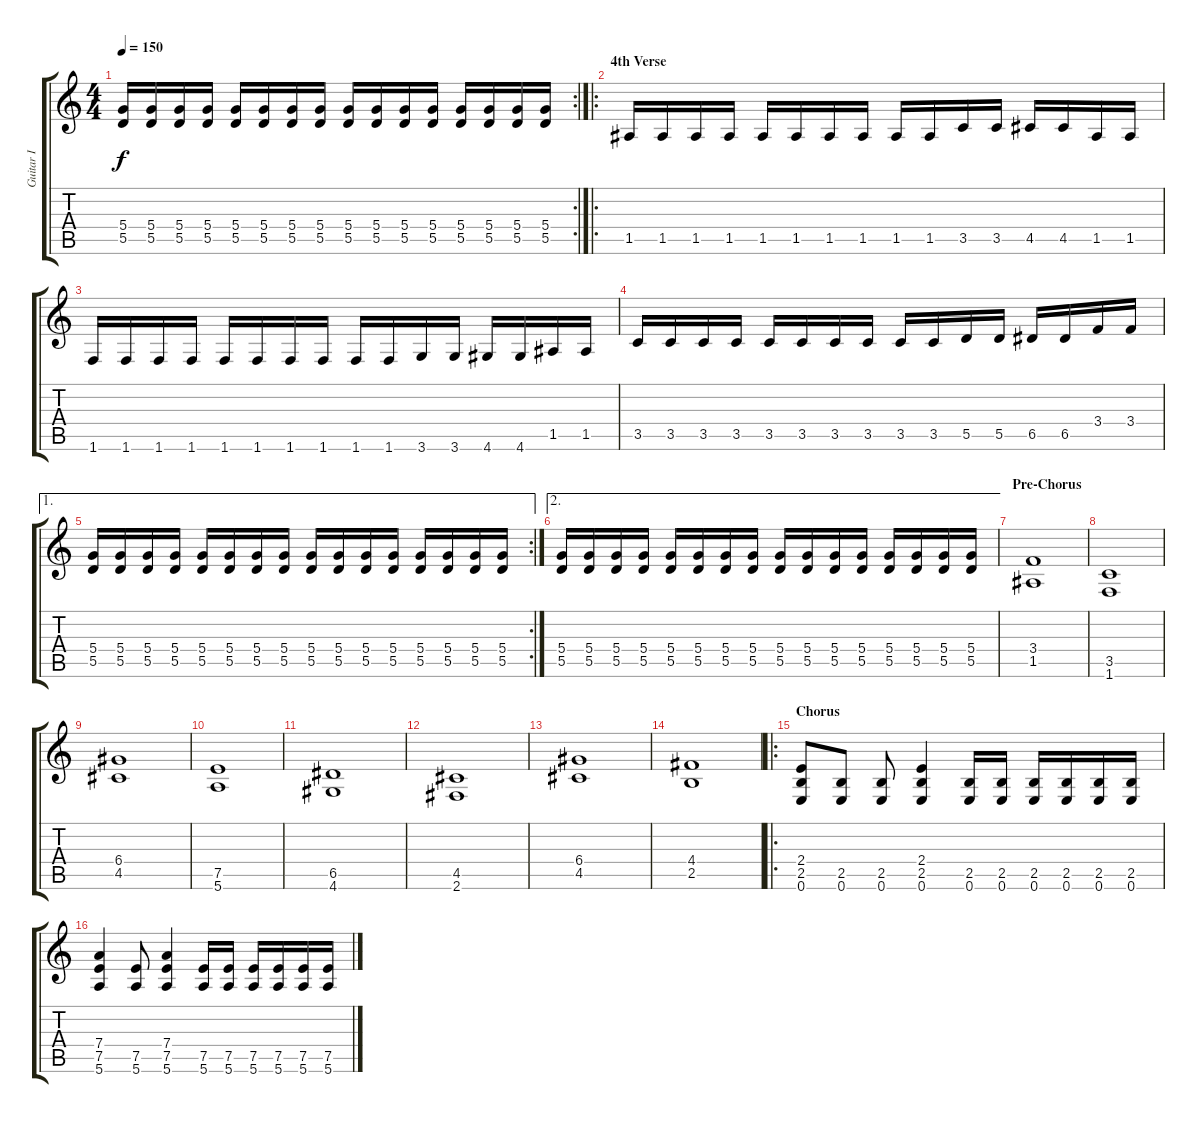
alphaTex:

\track ("Guitar I" "Guitar I") {instrument distortionguitar}
\staff {score tabs}
\tuning (E4 B3 G3 D3 A2 E2) {hide}
\rc 2
\ts (4 4)
\tempo 150
\clef g2
\ks c
(5.4 5.5).16{dy f} (5.4 5.5).16 (5.4 5.5).16 (5.4 5.5).16 (5.4 5.5).16 (5.4 5.5).16 (5.4 5.5).16 (5.4 5.5).16 (5.4 5.5).16 (5.4 5.5).16 (5.4 5.5).16 (5.4 5.5).16 (5.4 5.5).16 (5.4 5.5).16 (5.4 5.5).16 (5.4 5.5).16 |
\ro
\section ("" "4th Verse")
1.5.16 1.5.16 1.5.16 1.5.16 1.5.16 1.5.16 1.5.16 1.5.16 1.5.16 1.5.16 3.5.16 3.5.16 4.5.16 4.5.16 1.5.16 1.5.16 |
1.6.16 1.6.16 1.6.16 1.6.16 1.6.16 1.6.16 1.6.16 1.6.16 1.6.16 1.6.16 3.6.16 3.6.16 4.6.16 4.6.16 1.5.16 1.5.16 |
3.5.16 3.5.16 3.5.16 3.5.16 3.5.16 3.5.16 3.5.16 3.5.16 3.5.16 3.5.16 5.5.16 5.5.16 6.5.16 6.5.16 3.4.16 3.4.16 |
\ae 1
\rc 2
(5.4 5.5).16 (5.4 5.5).16 (5.4 5.5).16 (5.4 5.5).16 (5.4 5.5).16 (5.4 5.5).16 (5.4 5.5).16 (5.4 5.5).16 (5.4 5.5).16 (5.4 5.5).16 (5.4 5.5).16 (5.4 5.5).16 (5.4 5.5).16 (5.4 5.5).16 (5.4 5.5).16 (5.4 5.5).16 |
\ae 2
(5.4 5.5).16 (5.4 5.5).16 (5.4 5.5).16 (5.4 5.5).16 (5.4 5.5).16 (5.4 5.5).16 (5.4 5.5).16 (5.4 5.5).16 (5.4 5.5).16 (5.4 5.5).16 (5.4 5.5).16 (5.4 5.5).16 (5.4 5.5).16 (5.4 5.5).16 (5.4 5.5).16 (5.4 5.5).16 |
\section ("" "Pre-Chorus")
(3.4 1.5).1 |
(3.5 1.6).1 |
(6.4 4.5).1 |
(7.5 5.6).1 |
(6.5 4.6).1 |
(4.5 2.6).1 |
(6.4 4.5).1 |
(4.4 2.5).1 |
\ro
\section ("" "Chorus")
(2.4 2.5 0.6).8 (2.5 0.6).8 (2.5 0.6).8 (2.4 2.5 0.6).4 (2.5 0.6).16 (2.5 0.6).16 (2.5 0.6).16 (2.5 0.6).16 (2.5 0.6).16 (2.5 0.6).16 |
(7.4 7.5 5.6).4 (7.5 5.6).8 (7.4 7.5 5.6).4 (7.5 5.6).16 (7.5 5.6).16 (7.5 5.6).16 (7.5 5.6).16 (7.5 5.6).16 (7.5 5.6).16
